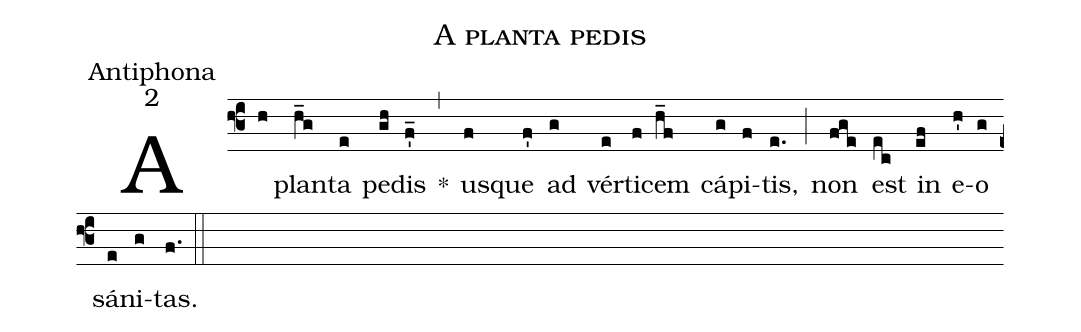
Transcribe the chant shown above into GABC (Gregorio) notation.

name:A planta pedis;
office-part:Antiphona;
mode:2;
%%
(f3) A(h) plan(h_g)ta(e) pe(gh)dis(f'_) *(,) u(f)sque(f') ad(g) vér(e)ti(f)cem(h_f) cá(g)pi(f)tis,(e.) (;) non(fge) est(ec) in(ef) e(h')o(g) sá(e)ni(g)tas.(f.) (::)
